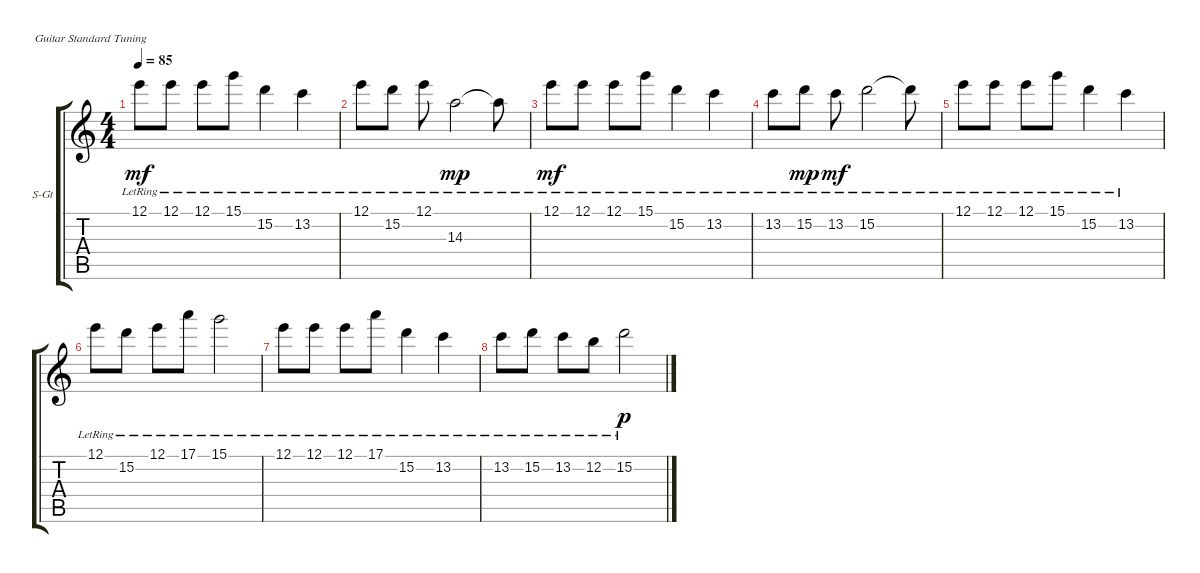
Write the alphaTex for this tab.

\defaultSystemsLayout 4
\bracketExtendMode groupsimilarinstruments
\firstSystemTrackNameOrientation horizontal
\otherSystemsTrackNameOrientation horizontal
\track ("Steel Guitar" "S-Gt") {instrument acousticguitarsteel}
\staff {score tabs}
\tuning (E4 B3 G3 D3 A2 E2)
\ts (4 4)
\tempo 85
\clef g2
\ks c
12.1{lr}.8{dy mf instrument acousticguitarsteel} 12.1{lr}.8 12.1{lr}.8 15.1{lr}.8 15.2{lr}.4 13.2{lr}.4 |
12.1{lr}.8 15.2{lr}.8 12.1{lr}.8 14.3{lr}.2{dy mp} 14.3{lr t}.8 |
12.1{lr}.8{dy mf} 12.1{lr}.8 12.1{lr}.8 15.1{lr}.8 15.2{lr}.4 13.2{lr}.4 |
13.2{lr}.8 15.2{lr}.8{dy mp} 13.2{lr}.8{dy mf} 15.2{lr}.2 15.2{lr t}.8 |
12.1{lr}.8 12.1{lr}.8 12.1{lr}.8 15.1{lr}.8 15.2{lr}.4 13.2{lr}.4 |
12.1{lr}.8 15.2{lr}.8 12.1{lr}.8 17.1{lr}.8 15.1{lr}.2 |
12.1{lr}.8 12.1{lr}.8 12.1{lr}.8 17.1{lr}.8 15.2{lr}.4 13.2{lr}.4 |
13.2{lr}.8 15.2{lr}.8 13.2{lr}.8 12.2{lr}.8 15.2{lr}.2{dy p}
